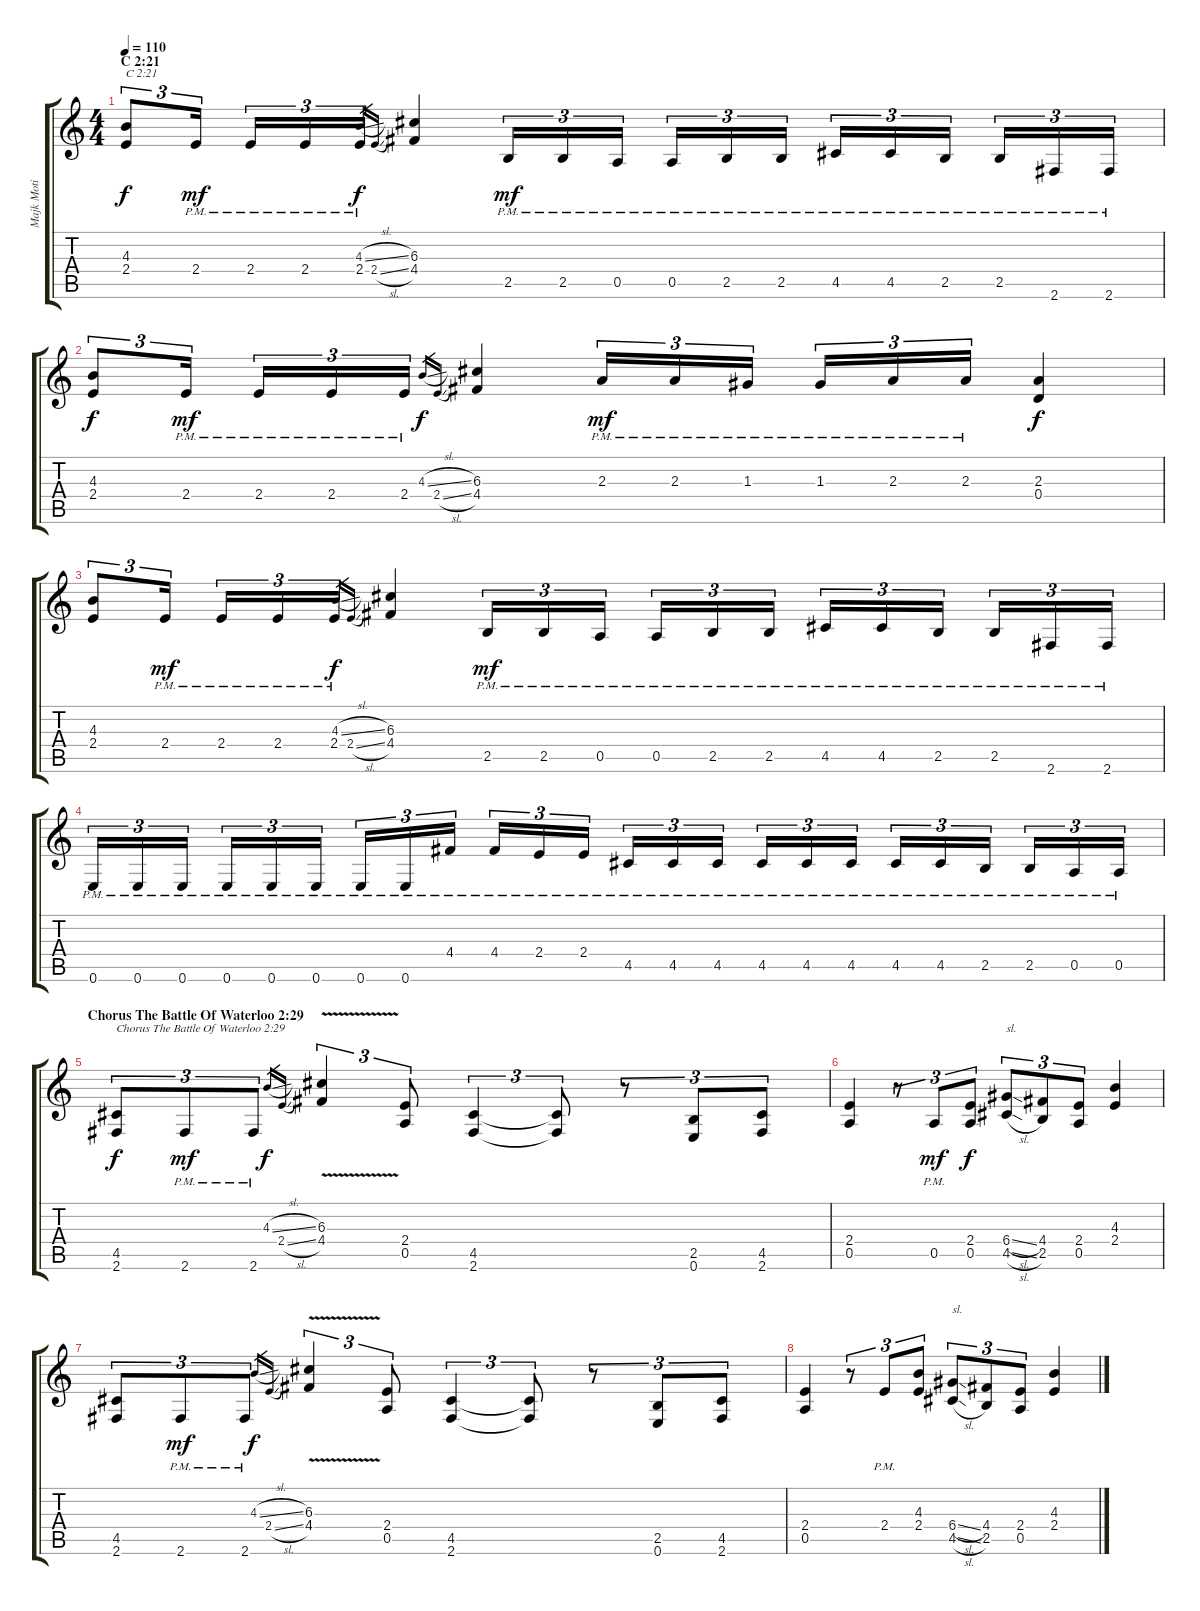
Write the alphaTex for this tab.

\track ("Majk Moti (right)" "Majk Moti ") {instrument overdrivenguitar}
\staff {score tabs}
\tuning (E4 B3 G3 D3 A2 E2) {hide}
\ts (4 4)
\section ("" "C 2:21")
\tempo 110
\clef g2
\ks c
(4.3 2.4).8{tu (3 2) txt "C 2:21" dy f} 2.4{pm}.16{tu (3 2) dy mf} 2.4{pm}.16{tu (3 2)} 2.4{pm}.16{tu (3 2)} 2.4{pm}.16{tu (3 2)} 4.3{sl}.16{gr dy f} 2.4{sl}.16{gr} (6.3 4.4).4 2.5{pm}.16{tu (3 2) dy mf} 2.5{pm}.16{tu (3 2)} 0.5{pm}.16{tu (3 2)} 0.5{pm}.16{tu (3 2)} 2.5{pm}.16{tu (3 2)} 2.5{pm}.16{tu (3 2)} 4.5{pm}.16{tu (3 2)} 4.5{pm}.16{tu (3 2)} 2.5{pm}.16{tu (3 2)} 2.5{pm}.16{tu (3 2)} 2.6{pm}.16{tu (3 2)} 2.6{pm}.16{tu (3 2)} |
(4.3 2.4).8{tu (3 2) dy f} 2.4{pm}.16{tu (3 2) dy mf} 2.4{pm}.16{tu (3 2)} 2.4{pm}.16{tu (3 2)} 2.4{pm}.16{tu (3 2)} 4.3{sl}.16{gr dy f} 2.4{sl}.16{gr} (6.3 4.4).4 2.3{pm}.16{tu (3 2) dy mf} 2.3{pm}.16{tu (3 2)} 1.3{pm}.16{tu (3 2)} 1.3{pm}.16{tu (3 2)} 2.3{pm}.16{tu (3 2)} 2.3{pm}.16{tu (3 2)} (2.3 0.4).4{dy f} |
(4.3 2.4).8{tu (3 2)} 2.4{pm}.16{tu (3 2) dy mf} 2.4{pm}.16{tu (3 2)} 2.4{pm}.16{tu (3 2)} 2.4{pm}.16{tu (3 2)} 4.3{sl}.16{gr dy f} 2.4{sl}.16{gr} (6.3 4.4).4 2.5{pm}.16{tu (3 2) dy mf} 2.5{pm}.16{tu (3 2)} 0.5{pm}.16{tu (3 2)} 0.5{pm}.16{tu (3 2)} 2.5{pm}.16{tu (3 2)} 2.5{pm}.16{tu (3 2)} 4.5{pm}.16{tu (3 2)} 4.5{pm}.16{tu (3 2)} 2.5{pm}.16{tu (3 2)} 2.5{pm}.16{tu (3 2)} 2.6{pm}.16{tu (3 2)} 2.6{pm}.16{tu (3 2)} |
0.6{pm}.16{tu (3 2)} 0.6{pm}.16{tu (3 2)} 0.6{pm}.16{tu (3 2)} 0.6{pm}.16{tu (3 2)} 0.6{pm}.16{tu (3 2)} 0.6{pm}.16{tu (3 2)} 0.6{pm}.16{tu (3 2)} 0.6{pm}.16{tu (3 2)} 4.4{pm}.16{tu (3 2)} 4.4{pm}.16{tu (3 2)} 2.4{pm}.16{tu (3 2)} 2.4{pm}.16{tu (3 2)} 4.5{pm}.16{tu (3 2)} 4.5{pm}.16{tu (3 2)} 4.5{pm}.16{tu (3 2)} 4.5{pm}.16{tu (3 2)} 4.5{pm}.16{tu (3 2)} 4.5{pm}.16{tu (3 2)} 4.5{pm}.16{tu (3 2)} 4.5{pm}.16{tu (3 2)} 2.5{pm}.16{tu (3 2)} 2.5{pm}.16{tu (3 2)} 0.5{pm}.16{tu (3 2)} 0.5{pm}.16{tu (3 2)} |
\section ("" "Chorus The Battle Of Waterloo 2:29")
(4.5 2.6).8{tu (3 2) txt "Chorus The Battle Of Waterloo 2:29" dy f} 2.6{pm}.8{tu (3 2) dy mf} 2.6{pm}.8{tu (3 2)} 4.3{sl}.16{gr dy f} 2.4{sl}.16{gr} (6.3{v} 4.4{v}).4{tu (3 2)} (2.4 0.5).8{tu (3 2)} (4.5 2.6).4{tu (3 2)} (4.5{t} 2.6{t}).8{tu (3 2)} r.8{tu (3 2)} (2.5 0.6).8{tu (3 2)} (4.5 2.6).8{tu (3 2)} |
(2.4 0.5).4 r.8{tu (3 2)} 0.5{pm}.8{tu (3 2) dy mf} (2.4 0.5).8{tu (3 2) dy f} (6.4{sl} 4.5{sl}).8{tu (3 2) txt "sl."} (4.4 2.5).8{tu (3 2)} (2.4 0.5).8{tu (3 2)} (4.3 2.4).4 |
(4.5 2.6).8{tu (3 2)} 2.6{pm}.8{tu (3 2) dy mf} 2.6{pm}.8{tu (3 2)} 4.3{sl}.16{gr dy f} 2.4{sl}.16{gr} (6.3{v} 4.4{v}).4{tu (3 2)} (2.4 0.5).8{tu (3 2)} (4.5 2.6).4{tu (3 2)} (4.5{t} 2.6{t}).8{tu (3 2)} r.8{tu (3 2)} (2.5 0.6).8{tu (3 2)} (4.5 2.6).8{tu (3 2)} |
(2.4 0.5).4 r.8{tu (3 2)} 2.4{pm}.8{tu (3 2)} (4.3 2.4).8{tu (3 2)} (6.4{sl} 4.5{sl}).8{tu (3 2) txt "sl."} (4.4 2.5).8{tu (3 2)} (2.4 0.5).8{tu (3 2)} (4.3 2.4).4
